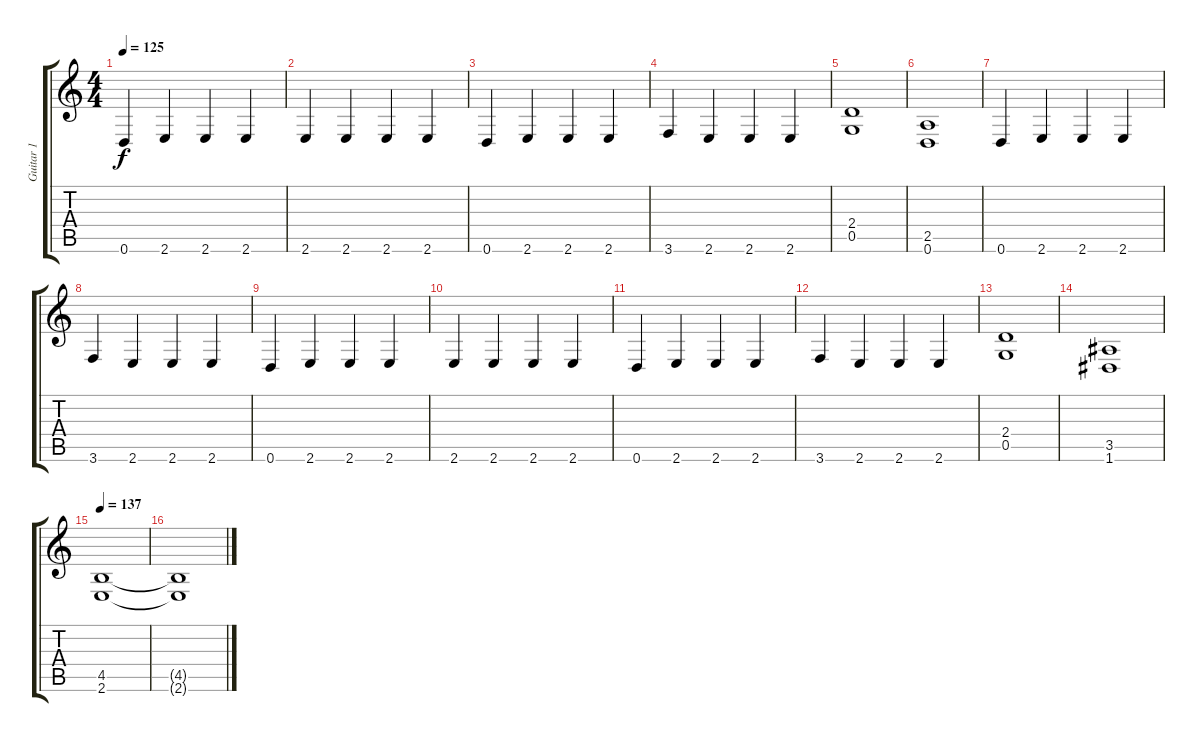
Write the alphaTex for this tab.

\track ("Guitar 1" "Guitar 1") {instrument overdrivenguitar}
\staff {score tabs}
\tuning (D4 A3 F3 C3 G2 D2) {hide}
\ts (4 4)
\tempo 125
\clef g2
\ks c
0.6.4{dy f} 2.6.4 2.6.4 2.6.4 |
2.6.4 2.6.4 2.6.4 2.6.4 |
0.6.4 2.6.4 2.6.4 2.6.4 |
3.6.4 2.6.4 2.6.4 2.6.4 |
(2.4 0.5).1 |
(2.5 0.6).1 |
0.6.4 2.6.4 2.6.4 2.6.4 |
3.6.4 2.6.4 2.6.4 2.6.4 |
0.6.4 2.6.4 2.6.4 2.6.4 |
2.6.4 2.6.4 2.6.4 2.6.4 |
0.6.4 2.6.4 2.6.4 2.6.4 |
3.6.4 2.6.4 2.6.4 2.6.4 |
(2.4 0.5).1 |
(3.5 1.6).1 |
\tempo 137
(4.5 2.6).1 |
(4.5{t} 2.6{t}).1
